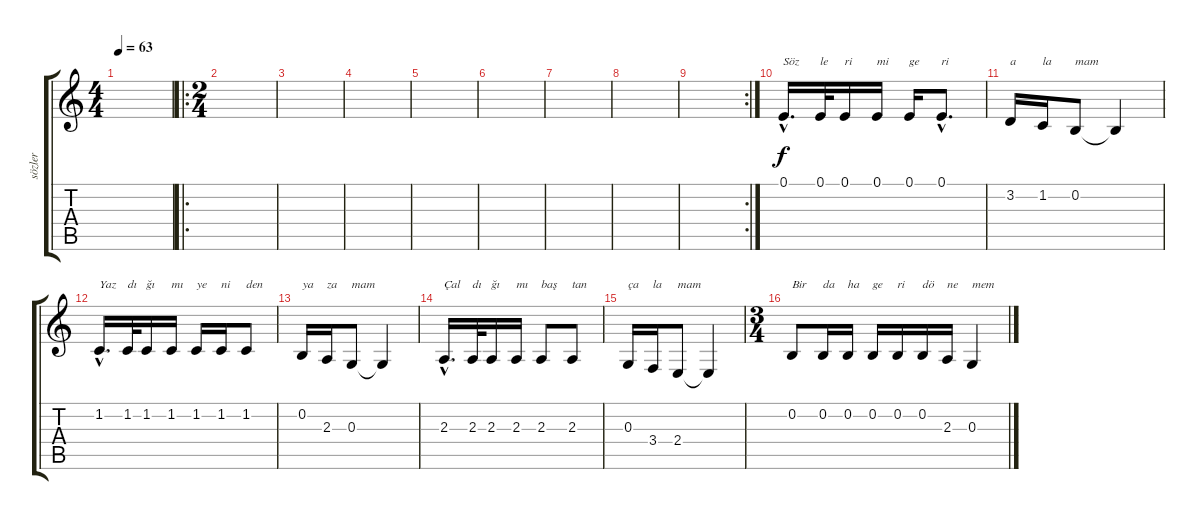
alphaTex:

\track ("sözler" "sözler") {instrument trombone}
\staff {score tabs}
\tuning (E4 B3 G3 D3 A2 E2) {hide}
\ts (4 4)
\tempo 63
\clef g2
\ks c
|
\ro
\ts (2 4)
|
|
|
|
|
|
|
\rc 2
|
0.1{hac}.16{d txt "Söz"} 0.1.32{txt "le"} 0.1.16{txt "ri"} 0.1.16{txt "mi"} 0.1.16{txt "ge"} 0.1{hac}.8{d txt "ri"} |
3.2.16{txt "a"} 1.2.16{txt "la"} 0.2.8{txt "mam"} 0.2{t}.4 |
1.2{hac}.16{d txt "Yaz"} 1.2.32{txt "dı"} 1.2.16{txt "ğı"} 1.2.16{txt "mı"} 1.2.16{txt "ye"} 1.2.16{txt "ni"} 1.2.8{txt "den"} |
0.2.16{txt "ya"} 2.3.16{txt "za"} 0.3.8{txt "mam"} 0.3{t}.4 |
2.3{hac}.16{d txt "Çal"} 2.3.32{txt "dı"} 2.3.16{txt "ğı"} 2.3.16{txt "mı"} 2.3.8{txt "baş"} 2.3.8{txt "tan"} |
0.3.16{txt "ça"} 3.4.16{txt "la"} 2.4.8{txt "mam"} 2.4{t}.4 |
\ts (3 4)
0.2.8{txt "Bir"} 0.2.16{txt "da"} 0.2.16{txt "ha"} 0.2.16{txt "ge"} 0.2.16{txt "ri"} 0.2.16{txt "dö"} 2.3.16{txt "ne"} 0.3.4{txt "mem"}
